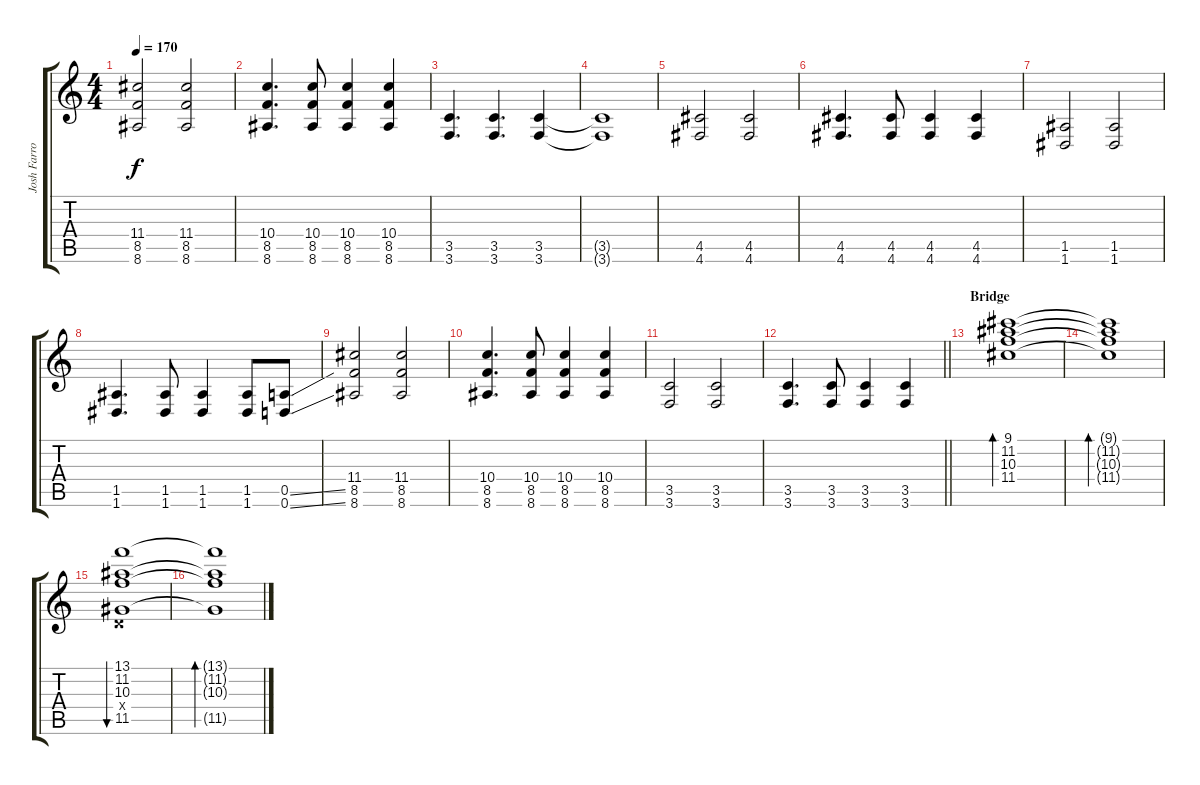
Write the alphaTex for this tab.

\track ("Josh Farro (Rhythm Guitar/Right)" "Josh Farro") {instrument distortionguitar}
\staff {score tabs}
\tuning (E4 B3 G3 D3 A2 D2) {hide}
\ts (4 4)
\tempo 170
\clef g2
\ks c
(11.4 8.5 8.6).2{dy f} (11.4 8.5 8.6).2 |
(10.4 8.5 8.6).4{d} (10.4 8.5 8.6).8 (10.4 8.5 8.6).4 (10.4 8.5 8.6).4 |
(3.5 3.6).4{d} (3.5 3.6).4{d} (3.5 3.6).4 |
(3.5{t} 3.6{t}).1 |
(4.5 4.6).2 (4.5 4.6).2 |
(4.5 4.6).4{d} (4.5 4.6).8 (4.5 4.6).4 (4.5 4.6).4 |
(1.5 1.6).2 (1.5 1.6).2 |
(1.5 1.6).4{d} (1.5 1.6).8 (1.5 1.6).4 (1.5 1.6).8 (0.5{ss} 0.6{ss}).8 |
(11.4 8.5 8.6).2 (11.4 8.5 8.6).2 |
(10.4 8.5 8.6).4{d} (10.4 8.5 8.6).8 (10.4 8.5 8.6).4 (10.4 8.5 8.6).4 |
(3.5 3.6).2 (3.5 3.6).2 |
\barLineRight lightlight
(3.5 3.6).4{d} (3.5 3.6).8 (3.5 3.6).4 (3.5 3.6).4 |
\section ("" "Bridge")
(9.1 11.2 10.3 11.4).1{bd 240 volume 7 instrument electricguitarjazz} |
(9.1{t} 11.2{t} 10.3{t} 11.4{t}).1{bd 240} |
(13.1 11.2 10.3 0.4{x} 11.5).1{bu 240} |
(13.1{t} 11.2{t} 10.3{t} 11.5{t}).1{bd 240}
